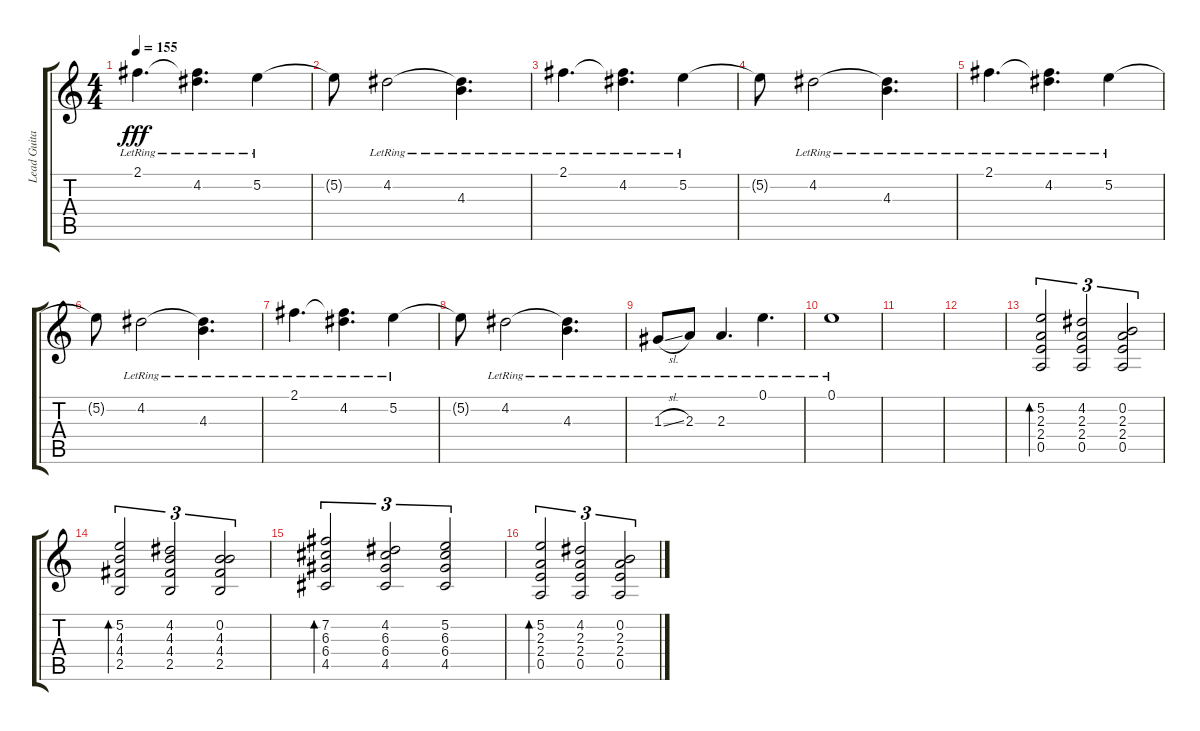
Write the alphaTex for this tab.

\track ("Lead Guitar(2nd)" "Lead Guita") {instrument electricguitarclean}
\staff {score tabs}
\tuning (E4 B3 G3 D3 A2 E2) {hide}
\ts (4 4)
\tempo 155
\clef g2
\ks c
2.1{lr}.4{d dy fff} (2.1{t} 4.2{lr}).4{d} 5.2{lr}.4 |
5.2{t}.8 4.2{lr}.2 (4.2{t} 4.3{lr}).4{d} |
2.1{lr}.4{d} (2.1{t} 4.2{lr}).4{d} 5.2{lr}.4 |
5.2{t}.8 4.2{lr}.2 (4.2{t} 4.3{lr}).4{d} |
2.1{lr}.4{d} (2.1{t} 4.2{lr}).4{d} 5.2{lr}.4 |
5.2{t}.8 4.2{lr}.2 (4.2{t} 4.3{lr}).4{d} |
2.1{lr}.4{d} (2.1{t} 4.2{lr}).4{d} 5.2{lr}.4 |
5.2{t}.8 4.2{lr}.2 (4.2{t} 4.3{lr}).4{d} |
1.3{sl lr}.8 2.3{lr}.8 2.3{lr}.4{d} 0.1{lr}.4{d} |
0.1{lr}.1 |
|
|
(5.2 2.3 2.4 0.5).2{tu (3 2) bd 120} (4.2 2.3 2.4 0.5).2{tu (3 2)} (0.2 2.3 2.4 0.5).2{tu (3 2)} |
(5.2 4.3 4.4 2.5).2{tu (3 2) bd 120} (4.2 4.3 4.4 2.5).2{tu (3 2)} (0.2 4.3 4.4 2.5).2{tu (3 2)} |
(7.2 6.3 6.4 4.5).2{tu (3 2) bd 120} (4.2 6.3 6.4 4.5).2{tu (3 2)} (5.2 6.3 6.4 4.5).2{tu (3 2)} |
(5.2 2.3 2.4 0.5).2{tu (3 2) bd 120} (4.2 2.3 2.4 0.5).2{tu (3 2)} (0.2 2.3 2.4 0.5).2{tu (3 2)}
